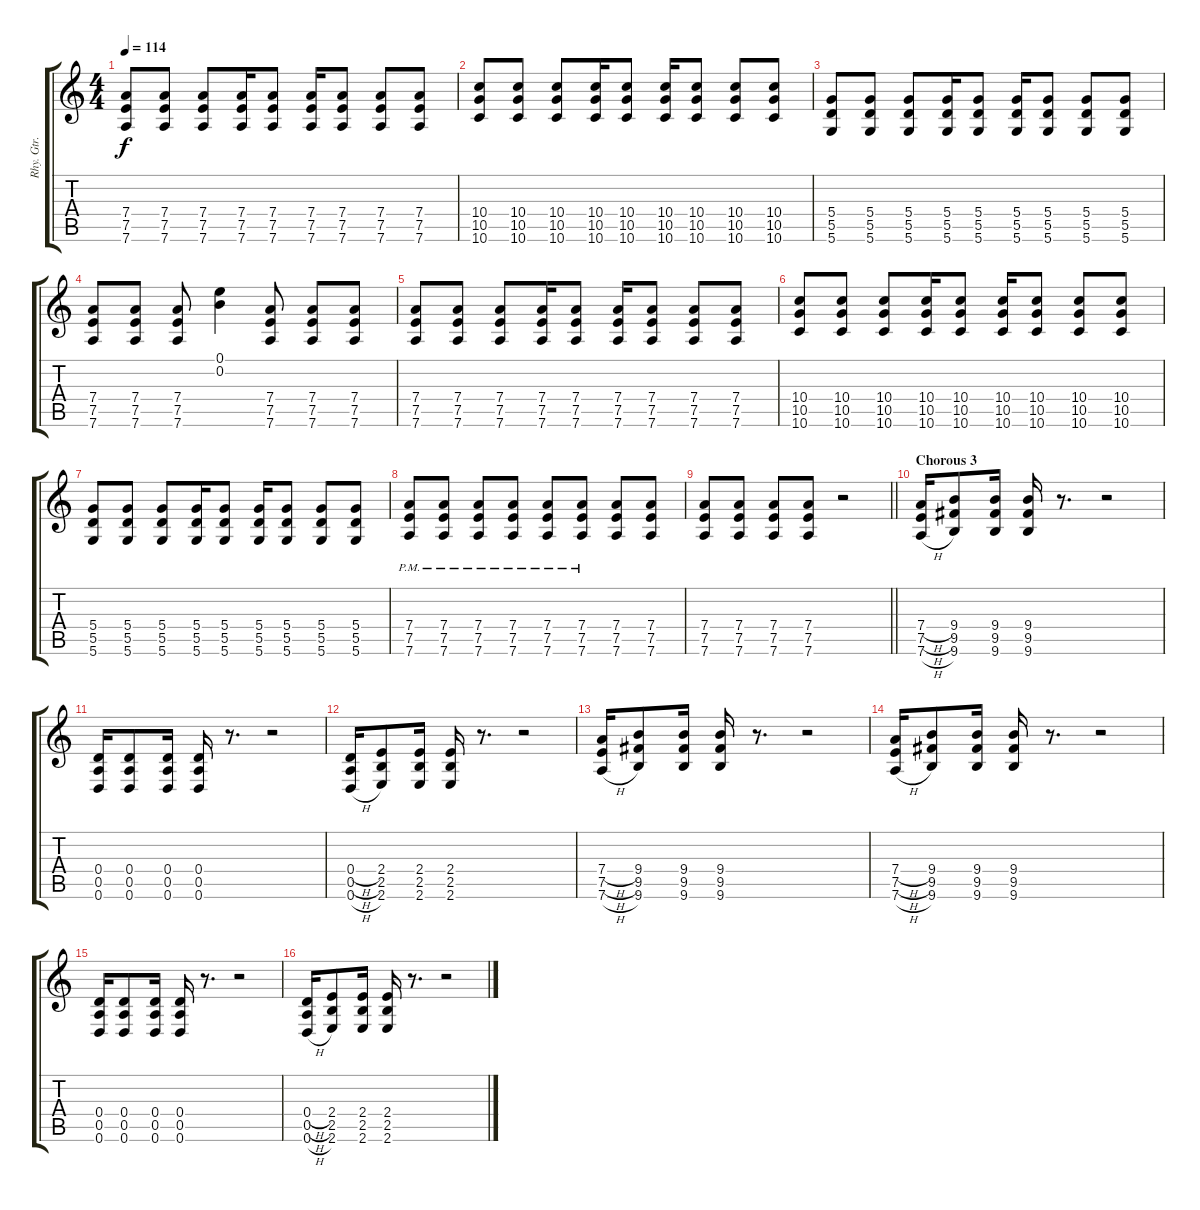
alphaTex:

\track ("Rhy. Gtr. 1" "Rhy. Gtr. ") {instrument distortionguitar}
\staff {score tabs}
\tuning (E4 B3 G3 D3 A2 D2) {hide}
\ts (4 4)
\tempo 114
\clef g2
\ks c
(7.4 7.5 7.6).8{dy f} (7.4 7.5 7.6).8 (7.4 7.5 7.6).8 (7.4 7.5 7.6).16 (7.4 7.5 7.6).8 (7.4 7.5 7.6).16 (7.4 7.5 7.6).8 (7.4 7.5 7.6).8 (7.4 7.5 7.6).8 |
(10.4 10.5 10.6).8 (10.4 10.5 10.6).8 (10.4 10.5 10.6).8 (10.4 10.5 10.6).16 (10.4 10.5 10.6).8 (10.4 10.5 10.6).16 (10.4 10.5 10.6).8 (10.4 10.5 10.6).8 (10.4 10.5 10.6).8 |
(5.4 5.5 5.6).8 (5.4 5.5 5.6).8 (5.4 5.5 5.6).8 (5.4 5.5 5.6).16 (5.4 5.5 5.6).8 (5.4 5.5 5.6).16 (5.4 5.5 5.6).8 (5.4 5.5 5.6).8 (5.4 5.5 5.6).8 |
(7.4 7.5 7.6).8 (7.4 7.5 7.6).8 (7.4 7.5 7.6).8 (0.1 0.2).4 (7.4 7.5 7.6).8 (7.4 7.5 7.6).8 (7.4 7.5 7.6).8 |
(7.4 7.5 7.6).8 (7.4 7.5 7.6).8 (7.4 7.5 7.6).8 (7.4 7.5 7.6).16 (7.4 7.5 7.6).8 (7.4 7.5 7.6).16 (7.4 7.5 7.6).8 (7.4 7.5 7.6).8 (7.4 7.5 7.6).8 |
(10.4 10.5 10.6).8 (10.4 10.5 10.6).8 (10.4 10.5 10.6).8 (10.4 10.5 10.6).16 (10.4 10.5 10.6).8 (10.4 10.5 10.6).16 (10.4 10.5 10.6).8 (10.4 10.5 10.6).8 (10.4 10.5 10.6).8 |
(5.4 5.5 5.6).8 (5.4 5.5 5.6).8 (5.4 5.5 5.6).8 (5.4 5.5 5.6).16 (5.4 5.5 5.6).8 (5.4 5.5 5.6).16 (5.4 5.5 5.6).8 (5.4 5.5 5.6).8 (5.4 5.5 5.6).8 |
(7.4{pm} 7.5{pm} 7.6{pm}).8 (7.4{pm} 7.5{pm} 7.6{pm}).8 (7.4{pm} 7.5{pm} 7.6{pm}).8 (7.4{pm} 7.5{pm} 7.6{pm}).8 (7.4{pm} 7.5{pm} 7.6{pm}).8 (7.4{pm} 7.5{pm} 7.6{pm}).8 (7.4 7.5 7.6).8 (7.4 7.5 7.6).8 |
\barLineRight lightlight
(7.4 7.5 7.6).8 (7.4 7.5 7.6).8 (7.4 7.5 7.6).8 (7.4 7.5 7.6).8 r.2 |
\section ("" "Chorous 3")
(7.4{h} 7.5{h} 7.6{h}).16 (9.4 9.5 9.6).8 (9.4 9.5 9.6).16 (9.4 9.5 9.6).16 r.8{d} r.2 |
(0.4 0.5 0.6).16 (0.4 0.5 0.6).8 (0.4 0.5 0.6).16 (0.4 0.5 0.6).16 r.8{d} r.2 |
(0.4{h} 0.5{h} 0.6{h}).16 (2.4 2.5 2.6).8 (2.4 2.5 2.6).16 (2.4 2.5 2.6).16 r.8{d} r.2 |
(7.4{h} 7.5{h} 7.6{h}).16 (9.4 9.5 9.6).8 (9.4 9.5 9.6).16 (9.4 9.5 9.6).16 r.8{d} r.2 |
(7.4{h} 7.5{h} 7.6{h}).16 (9.4 9.5 9.6).8 (9.4 9.5 9.6).16 (9.4 9.5 9.6).16 r.8{d} r.2 |
(0.4 0.5 0.6).16 (0.4 0.5 0.6).8 (0.4 0.5 0.6).16 (0.4 0.5 0.6).16 r.8{d} r.2 |
(0.4{h} 0.5{h} 0.6{h}).16 (2.4 2.5 2.6).8 (2.4 2.5 2.6).16 (2.4 2.5 2.6).16 r.8{d} r.2
